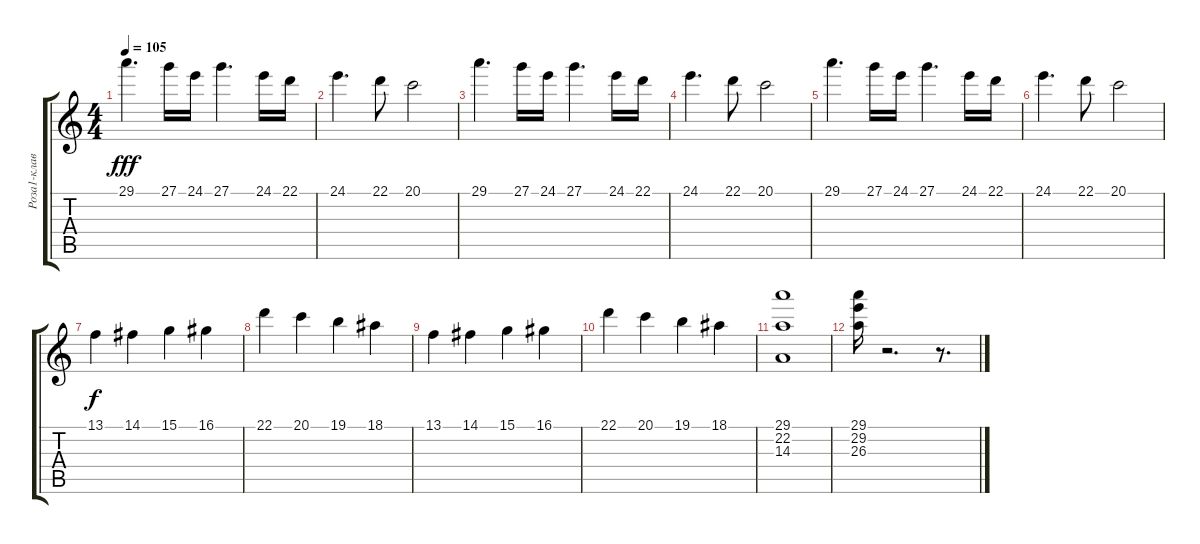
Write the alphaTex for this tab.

\track ("Роза1-клавиши" "Роза1-клав") {instrument rockorgan}
\staff {score tabs}
\tuning (E4 B3 G3 D3 A2 E2) {hide}
\ts (4 4)
\tempo 105
\clef g2
\ks c
29.1.4{d dy fff} 27.1.16 24.1.16 27.1.4{d} 24.1.16 22.1.16 |
24.1.4{d} 22.1.8 20.1.2 |
29.1.4{d} 27.1.16 24.1.16 27.1.4{d} 24.1.16 22.1.16 |
24.1.4{d} 22.1.8 20.1.2 |
29.1.4{d} 27.1.16 24.1.16 27.1.4{d} 24.1.16 22.1.16 |
24.1.4{d} 22.1.8 20.1.2 |
13.1.4{dy f} 14.1.4 15.1.4 16.1.4 |
22.1.4 20.1.4 19.1.4 18.1.4 |
13.1.4 14.1.4 15.1.4 16.1.4 |
22.1.4 20.1.4 19.1.4 18.1.4 |
(29.1 22.2 14.3).1 |
(29.1 29.2 26.3).16 r.2{d} r.8{d}
